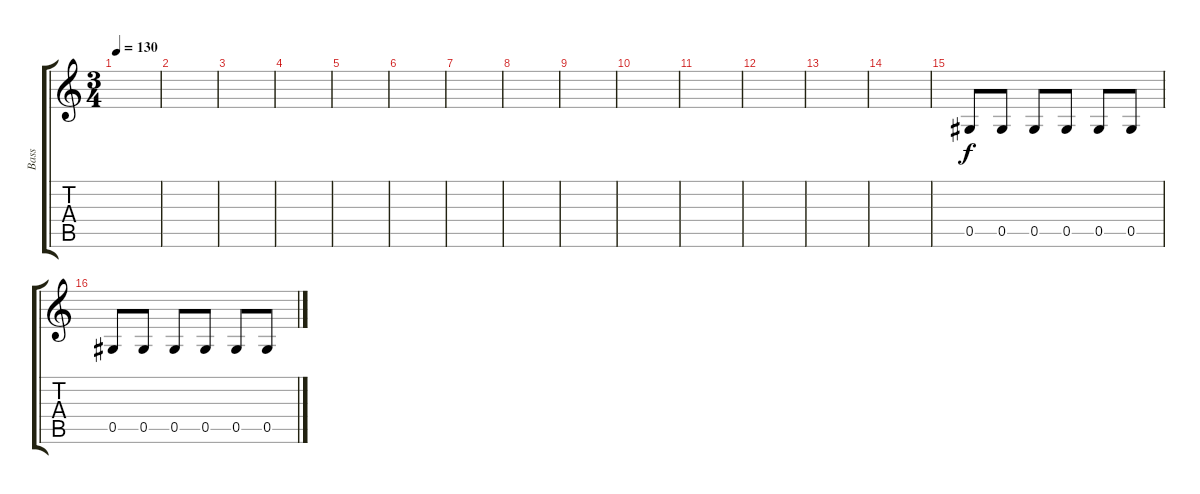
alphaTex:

\track ("Bass" "Bass") {instrument electricbasspick}
\staff {score tabs}
\tuning (Eb4 Bb3 Gb3 Db3 Ab2 Eb2) {hide}
\ts (3 4)
\tempo 130
\clef g2
\ks c
|
|
|
|
|
|
|
|
|
|
|
|
|
|
0.5.8 0.5.8 0.5.8 0.5.8 0.5.8 0.5.8 |
0.5.8 0.5.8 0.5.8 0.5.8 0.5.8 0.5.8
